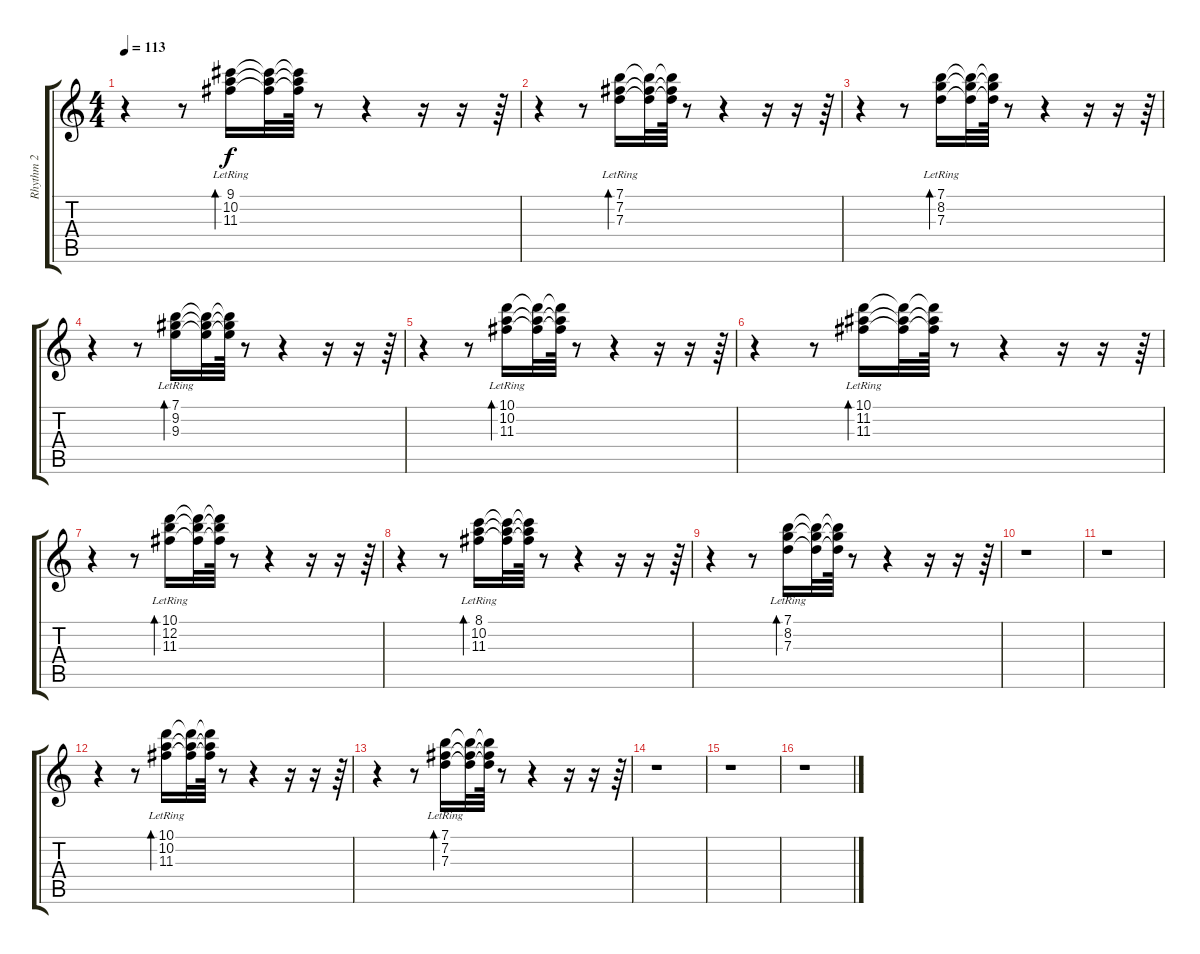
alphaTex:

\track ("Rhythm 2" "Rhythm 2") {instrument electricguitarclean}
\staff {score tabs}
\tuning (E4 B3 G3 D3 A2 E2) {hide}
\ts (4 4)
\tempo 113
\clef g2
\ks c
r.4{dy f} r.8 (9.1{lr} 10.2 11.3).16{bd 30} (9.1{t} 10.2{t} 11.3{t}).32 (9.1{t} 10.2{t} 11.3{t}).64 r.8 r.4 r.16 r.16 r.64 |
r.4 r.8 (7.1{lr} 7.2 7.3).16{bd 30} (7.1{t} 7.2{t} 7.3{t}).32 (7.1{t} 7.2{t} 7.3{t}).64 r.8 r.4 r.16 r.16 r.64 |
r.4 r.8 (7.1{lr} 8.2 7.3).16{bd 30} (7.1{t} 8.2{t} 7.3{t}).32 (7.1{t} 8.2{t} 7.3{t}).64 r.8 r.4 r.16 r.16 r.64 |
r.4 r.8 (7.1{lr} 9.2 9.3).16{bd 30} (7.1{t} 9.2{t} 9.3{t}).32 (7.1{t} 9.2{t} 9.3{t}).64 r.8 r.4 r.16 r.16 r.64 |
r.4 r.8 (10.1{lr} 10.2 11.3).16{bd 30} (10.1{t} 10.2{t} 11.3{t}).32 (10.1{t} 10.2{t} 11.3{t}).64 r.8 r.4 r.16 r.16 r.64 |
r.4 r.8 (10.1{lr} 11.2 11.3).16{bd 30} (10.1{t} 11.2{t} 11.3{t}).32 (10.1{t} 11.2{t} 11.3{t}).64 r.8 r.4 r.16 r.16 r.64 |
r.4 r.8 (10.1{lr} 12.2 11.3).16{bd 30} (10.1{t} 12.2{t} 11.3{t}).32 (10.1{t} 12.2{t} 11.3{t}).64 r.8 r.4 r.16 r.16 r.64 |
r.4 r.8 (8.1{lr} 10.2 11.3).16{bd 30} (8.1{t} 10.2{t} 11.3{t}).32 (8.1{t} 10.2{t} 11.3{t}).64 r.8 r.4 r.16 r.16 r.64 |
r.4 r.8 (7.1{lr} 8.2 7.3).16{bd 30} (7.1{t} 8.2{t} 7.3{t}).32 (7.1{t} 8.2{t} 7.3{t}).64 r.8 r.4 r.16 r.16 r.64 |
r.1 |
r.1 |
r.4 r.8 (10.1{lr} 10.2 11.3).16{bd 30} (10.1{t} 10.2{t} 11.3{t}).32 (10.1{t} 10.2{t} 11.3{t}).64 r.8 r.4 r.16 r.16 r.64 |
r.4 r.8 (7.1{lr} 7.2 7.3).16{bd 30} (7.1{t} 7.2{t} 7.3{t}).32 (7.1{t} 7.2{t} 7.3{t}).64 r.8 r.4 r.16 r.16 r.64 |
r.1 |
r.1 |
r.1
